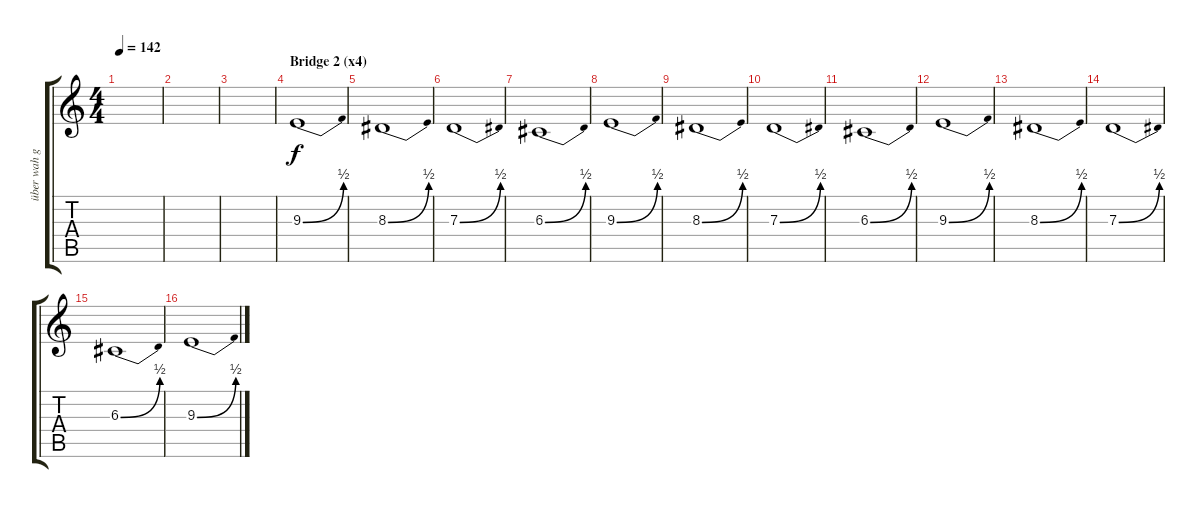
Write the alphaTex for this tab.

\track ("über wah guitar or something" "über wah g") {instrument harmonica}
\staff {score tabs}
\tuning (E4 B3 G3 D3 A2 E2) {hide}
\ts (4 4)
\tempo 142
\clef g2
\ks c
|
|
|
\section ("" "Bridge 2 (x4)")
9.3{be (bend 0 0 60 2)}.1 |
8.3{be (bend 0 0 60 2)}.1 |
7.3{be (bend 0 0 60 2)}.1 |
6.3{be (bend 0 0 60 2)}.1 |
9.3{be (bend 0 0 60 2)}.1 |
8.3{be (bend 0 0 60 2)}.1 |
7.3{be (bend 0 0 60 2)}.1 |
6.3{be (bend 0 0 60 2)}.1 |
9.3{be (bend 0 0 60 2)}.1 |
8.3{be (bend 0 0 60 2)}.1 |
7.3{be (bend 0 0 60 2)}.1 |
6.3{be (bend 0 0 60 2)}.1 |
9.3{be (bend 0 0 60 2)}.1
